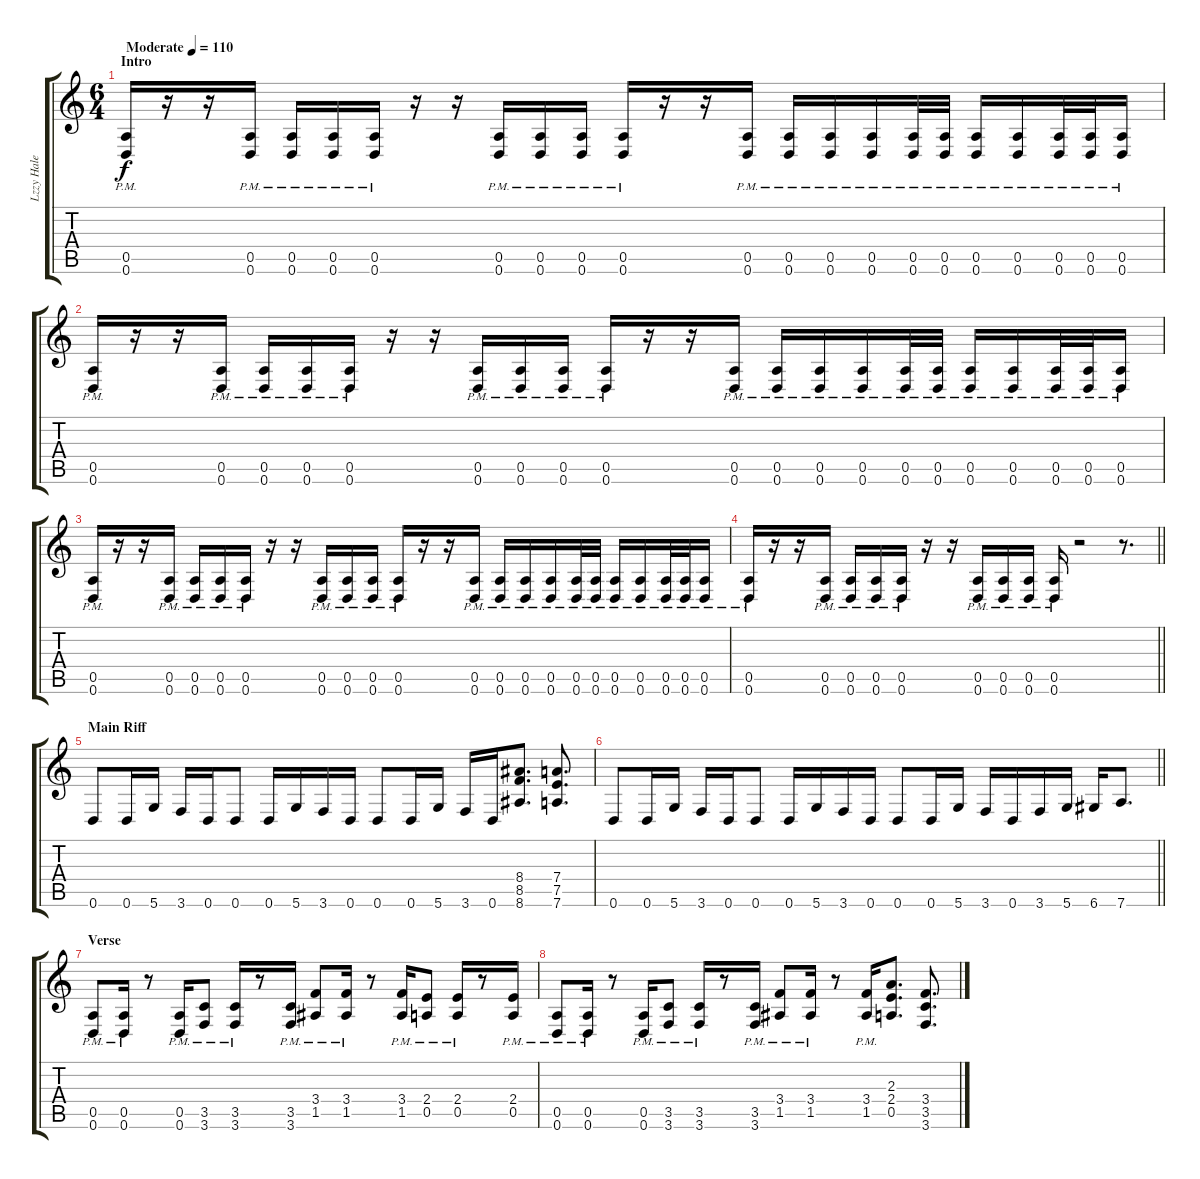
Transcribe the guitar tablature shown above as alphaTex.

\track ("Lzzy Hale (Distortion)" "Lzzy Hale ") {instrument distortionguitar}
\staff {score tabs}
\tuning (E4 B3 G3 D3 A2 D2) {hide}
\ts (6 4)
\section ("" "Intro")
\tempo (110 "Moderate")
\clef g2
\ks c
(0.5{pm} 0.6{pm}).16{dy f instrument distortionguitar} r.16 r.16 (0.5{pm} 0.6{pm}).16 (0.5{pm} 0.6{pm}).16 (0.5{pm} 0.6{pm}).16 (0.5{pm} 0.6{pm}).16 r.16 r.16 (0.5{pm} 0.6{pm}).16 (0.5{pm} 0.6{pm}).16 (0.5{pm} 0.6{pm}).16 (0.5{pm} 0.6{pm}).16 r.16 r.16 (0.5{pm} 0.6{pm}).16 (0.5{pm} 0.6{pm}).16 (0.5{pm} 0.6{pm}).16 (0.5{pm} 0.6{pm}).16 (0.5{pm} 0.6{pm}).32 (0.5{pm} 0.6{pm}).32 (0.5{pm} 0.6{pm}).16 (0.5{pm} 0.6{pm}).16 (0.5{pm} 0.6{pm}).32 (0.5{pm} 0.6{pm}).32 (0.5{pm} 0.6{pm}).16 |
(0.5{pm} 0.6{pm}).16 r.16 r.16 (0.5{pm} 0.6{pm}).16 (0.5{pm} 0.6{pm}).16 (0.5{pm} 0.6{pm}).16 (0.5{pm} 0.6{pm}).16 r.16 r.16 (0.5{pm} 0.6{pm}).16 (0.5{pm} 0.6{pm}).16 (0.5{pm} 0.6{pm}).16 (0.5{pm} 0.6{pm}).16 r.16 r.16 (0.5{pm} 0.6{pm}).16 (0.5{pm} 0.6{pm}).16 (0.5{pm} 0.6{pm}).16 (0.5{pm} 0.6{pm}).16 (0.5{pm} 0.6{pm}).32 (0.5{pm} 0.6{pm}).32 (0.5{pm} 0.6{pm}).16 (0.5{pm} 0.6{pm}).16 (0.5{pm} 0.6{pm}).32 (0.5{pm} 0.6{pm}).32 (0.5{pm} 0.6{pm}).16 |
(0.5{pm} 0.6{pm}).16 r.16 r.16 (0.5{pm} 0.6{pm}).16 (0.5{pm} 0.6{pm}).16 (0.5{pm} 0.6{pm}).16 (0.5{pm} 0.6{pm}).16 r.16 r.16 (0.5{pm} 0.6{pm}).16 (0.5{pm} 0.6{pm}).16 (0.5{pm} 0.6{pm}).16 (0.5{pm} 0.6{pm}).16 r.16 r.16 (0.5{pm} 0.6{pm}).16 (0.5{pm} 0.6{pm}).16 (0.5{pm} 0.6{pm}).16 (0.5{pm} 0.6{pm}).16 (0.5{pm} 0.6{pm}).32 (0.5{pm} 0.6{pm}).32 (0.5{pm} 0.6{pm}).16 (0.5{pm} 0.6{pm}).16 (0.5{pm} 0.6{pm}).32 (0.5{pm} 0.6{pm}).32 (0.5{pm} 0.6{pm}).16 |
\barLineRight lightlight
(0.5{pm} 0.6{pm}).16 r.16 r.16 (0.5{pm} 0.6{pm}).16 (0.5{pm} 0.6{pm}).16 (0.5{pm} 0.6{pm}).16 (0.5{pm} 0.6{pm}).16 r.16 r.16 (0.5{pm} 0.6{pm}).16 (0.5{pm} 0.6{pm}).16 (0.5{pm} 0.6{pm}).16 (0.5{pm} 0.6{pm}).16 r.2 r.8{d} |
\section ("" "Main Riff")
0.6.8 0.6.16 5.6.16 3.6.16 0.6.16 0.6.8 0.6.16 5.6.16 3.6.16 0.6.16 0.6.8 0.6.16 5.6.16 3.6.16 0.6.16 (8.4 8.5 8.6).8{d} (7.4 7.5 7.6).8{d} |
\barLineRight lightlight
0.6.8 0.6.16 5.6.16 3.6.16 0.6.16 0.6.8 0.6.16 5.6.16 3.6.16 0.6.16 0.6.8 0.6.16 5.6.16 3.6.16 0.6.16 3.6.16 5.6.16 6.6.16 7.6.8{d} |
\section ("" "Verse")
(0.5{pm} 0.6{pm}).8 (0.5{pm} 0.6{pm}).16 r.8 (0.5{pm} 0.6{pm}).16 (3.5{pm} 3.6{pm}).8 (3.5{pm} 3.6{pm}).16 r.8 (3.5{pm} 3.6{pm}).16 (3.4 1.5{pm}).8 (3.4 1.5{pm}).16 r.8 (3.4 1.5{pm}).16 (2.4 0.5{pm}).8 (2.4 0.5{pm}).16 r.8 (2.4 0.5{pm}).16 |
(0.5{pm} 0.6{pm}).8 (0.5{pm} 0.6{pm}).16 r.8 (0.5{pm} 0.6{pm}).16 (3.5{pm} 3.6{pm}).8 (3.5{pm} 3.6{pm}).16 r.8 (3.5{pm} 3.6{pm}).16 (3.4 1.5{pm}).8 (3.4 1.5{pm}).16 r.8 (3.4 1.5{pm}).16 (2.3 2.4 0.5).8{d} (3.4 3.5 3.6).8{d}
